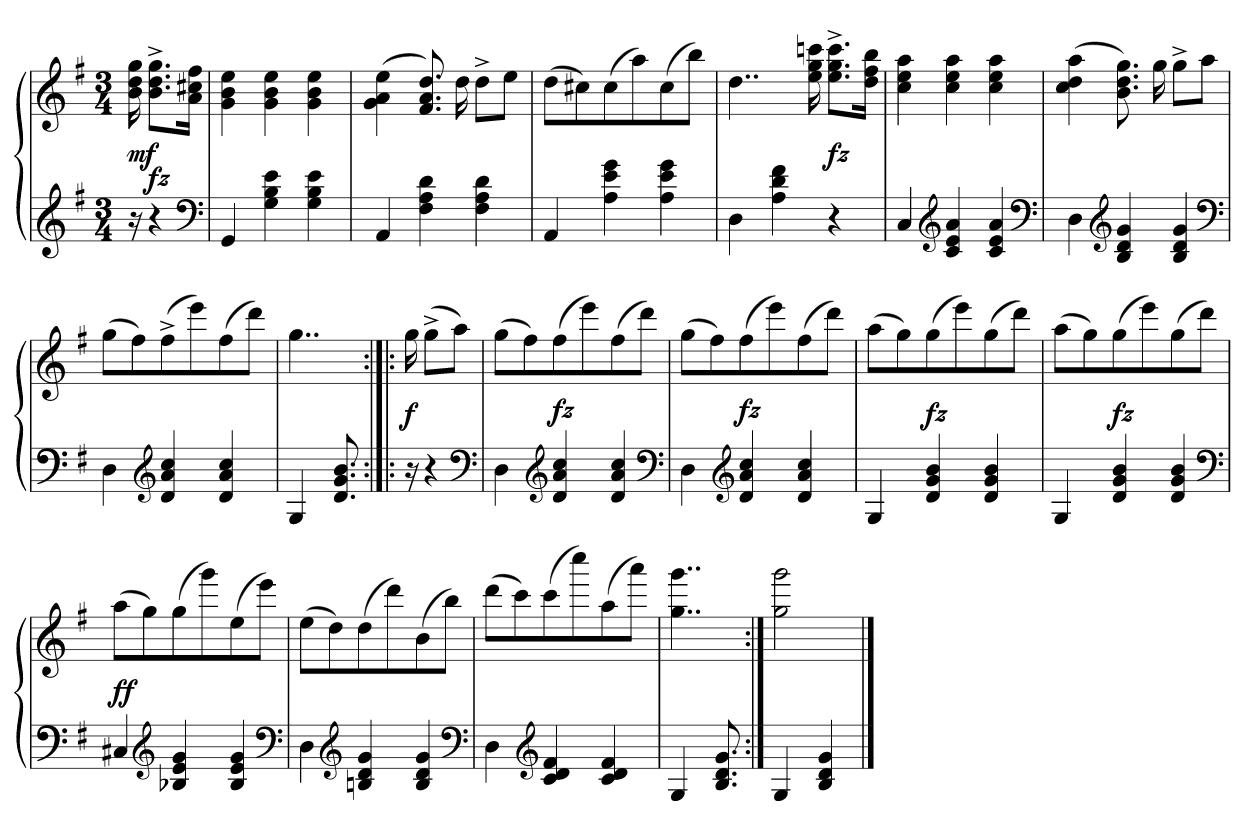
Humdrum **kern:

**kern	**kern	**dynam
*part1	*part1	*part1
*staff2	*staff1	*staff1/2
*clefG2	*clefG2	*
*k[f#]	*k[f#]	*
*M3/4	*M3/4	*
*MM160	*MM160	*
=1	=1	=1
16r	16b 16dd 16gg	mf
4r	8.b^ 8.dd^ 8.gg^L	fz
.	16a 16cc#X 16ff#Jk	.
*clefF4	*	*
=	=	=
4GG	4g 4b 4ee	.
4G 4B 4e	4g 4b 4ee	.
4G 4B 4e	4g 4b 4ee	.
=	=	=
4AA	(4g 4a 4ee	.
4F# 4A 4d	8.f# 8.a 8.dd)	.
.	16dd	.
4F# 4A 4d	8dd^L	.
.	8eeJ	.
=	=	=
4AA	(8ddL	.
.	8cc#X)	.
4A 4e 4g	(8cc#	.
.	8aa)	.
4A 4e 4g	(8cc#	.
.	8bbJ)	.
=	=	=
4D	4..dd	.
4A 4d 4f#	.	.
.	16ee 16gg 16cccn	.
4r	8.ee^ 8.gg^ 8.ccc^L	fz
.	16dd 16ff# 16bbJk	.
=	=	=
4C	4cc 4ee 4aa	.
*clefG2	*	*
4c 4e 4a	4cc 4ee 4aa	.
4c 4e 4a	4cc 4ee 4aa	.
*clefF4	*	*
=	=	=
4D	(4cc 4dd 4aa	.
*clefG2	*	*
4B 4d 4g	8.b 8.dd 8.gg)	.
.	16gg	.
4B 4d 4g	8gg^L	.
.	8aaJ	.
*clefF4	*	*
=	=	=
4D	(8ggL	.
.	8ff#)	.
*clefG2	*	*
4d 4a 4cc	(8ff#^	.
.	8eee)	.
4d 4a 4cc	(8ff#	.
.	8dddJ)	.
=	=	=
4G	4..gg	.
8.d 8.g 8.b	.	.
=:|!|:	=:|!|:	=:|!|:
16r	16gg	f
4r	(8gg^L	.
.	8aaJ)	.
*clefF4	*	*
=	=	=
4D	(8ggL	.
.	8ff#)	.
*clefG2	*	*
4d 4a 4cc	(8ff#	fz
.	8eee)	.
4d 4a 4cc	(8ff#	.
.	8dddJ)	.
*clefF4	*	*
=	=	=
4D	(8ggL	.
.	8ff#)	.
*clefG2	*	*
4d 4a 4cc	(8ff#	fz
.	8eee)	.
4d 4a 4cc	(8ff#	.
.	8dddJ)	.
=	=	=
4G	(8aaL	.
.	8gg)	.
4d 4g 4b	(8gg	fz
.	8eee)	.
4d 4g 4b	(8gg	.
.	8dddJ)	.
=	=	=
4G	(8aaL	.
.	8gg)	.
4d 4g 4b	(8gg	fz
.	8eee)	.
4d 4g 4b	(8gg	.
.	8dddJ)	.
*clefF4	*	*
=	=	=
4C#X	(8aaL	ff
.	8gg)	.
*clefG2	*	*
4B-X 4e 4g	(8gg	.
.	8ggg)	.
4B- 4e 4g	(8ee	.
.	8eeeJ)	.
*clefF4	*	*
=	=	=
4D	(8eeL	.
.	8dd)	.
*clefG2	*	*
4Bn 4d 4g	(8dd	.
.	8ddd)	.
4B 4d 4g	(8b	.
.	8bbJ)	.
*clefF4	*	*
=	=	=
4D	(8dddL	.
.	8ccc)	.
*clefG2	*	*
4c 4d 4f#	(8ccc	.
.	8cccc)	.
4c 4d 4f#	(8aa	.
.	8aaaJ)	.
=	=	=
4G	4..gg 4..ggg	.
8.B 8.d 8.g	.	.
=:|!	=:|!	=:|!
4G	2gg 2ggg	.
4B 4d 4g	.	.
==	==	==
*-	*-	*-
